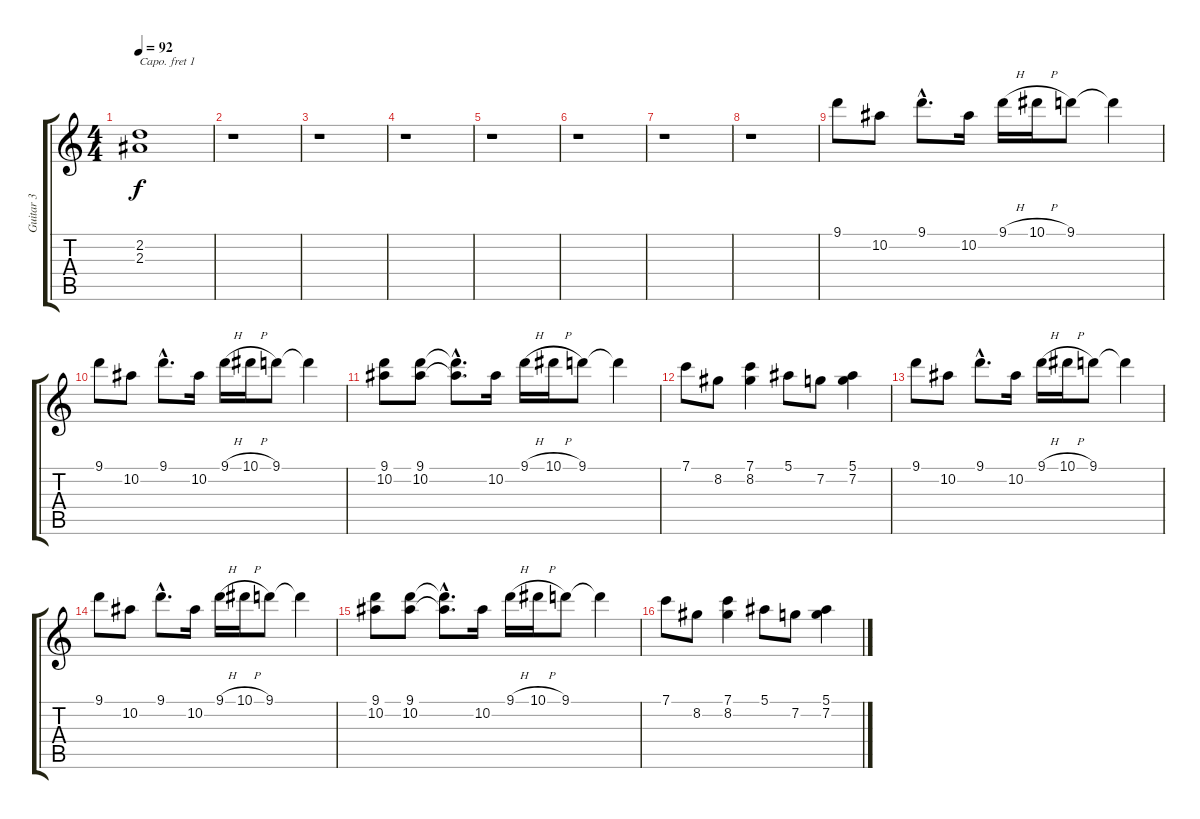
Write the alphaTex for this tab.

\track ("Guitar 3" "Guitar 3") {instrument overdrivenguitar}
\staff {score tabs}
\capo 1
\tuning (E4 B3 G3 D3 A2 E2) {hide}
\ts (4 4)
\tempo 92
\clef g2
\ks c
(2.2 2.3).1{dy f} |
r.1 |
r.1 |
r.1 |
r.1 |
r.1 |
r.1 |
r.1 |
9.1.8 10.2.8 9.1{hac}.8{d} 10.2.16 9.1{h}.16 10.1{h}.16 9.1.8 9.1{t}.4 |
9.1.8 10.2.8 9.1{hac}.8{d} 10.2.16 9.1{h}.16 10.1{h}.16 9.1.8 9.1{t}.4 |
(9.1 10.2).8 (9.1 10.2).8 (9.1{hac t} 10.2{hac t}).8{d} 10.2.16 9.1{h}.16 10.1{h}.16 9.1.8 9.1{t}.4 |
7.1.8 8.2.8 (7.1 8.2).4 5.1.8 7.2.8 (5.1 7.2).4 |
9.1.8 10.2.8 9.1{hac}.8{d} 10.2.16 9.1{h}.16 10.1{h}.16 9.1.8 9.1{t}.4 |
9.1.8 10.2.8 9.1{hac}.8{d} 10.2.16 9.1{h}.16 10.1{h}.16 9.1.8 9.1{t}.4 |
(9.1 10.2).8 (9.1 10.2).8 (9.1{hac t} 10.2{hac t}).8{d} 10.2.16 9.1{h}.16 10.1{h}.16 9.1.8 9.1{t}.4 |
7.1.8 8.2.8 (7.1 8.2).4 5.1.8 7.2.8 (5.1 7.2).4
